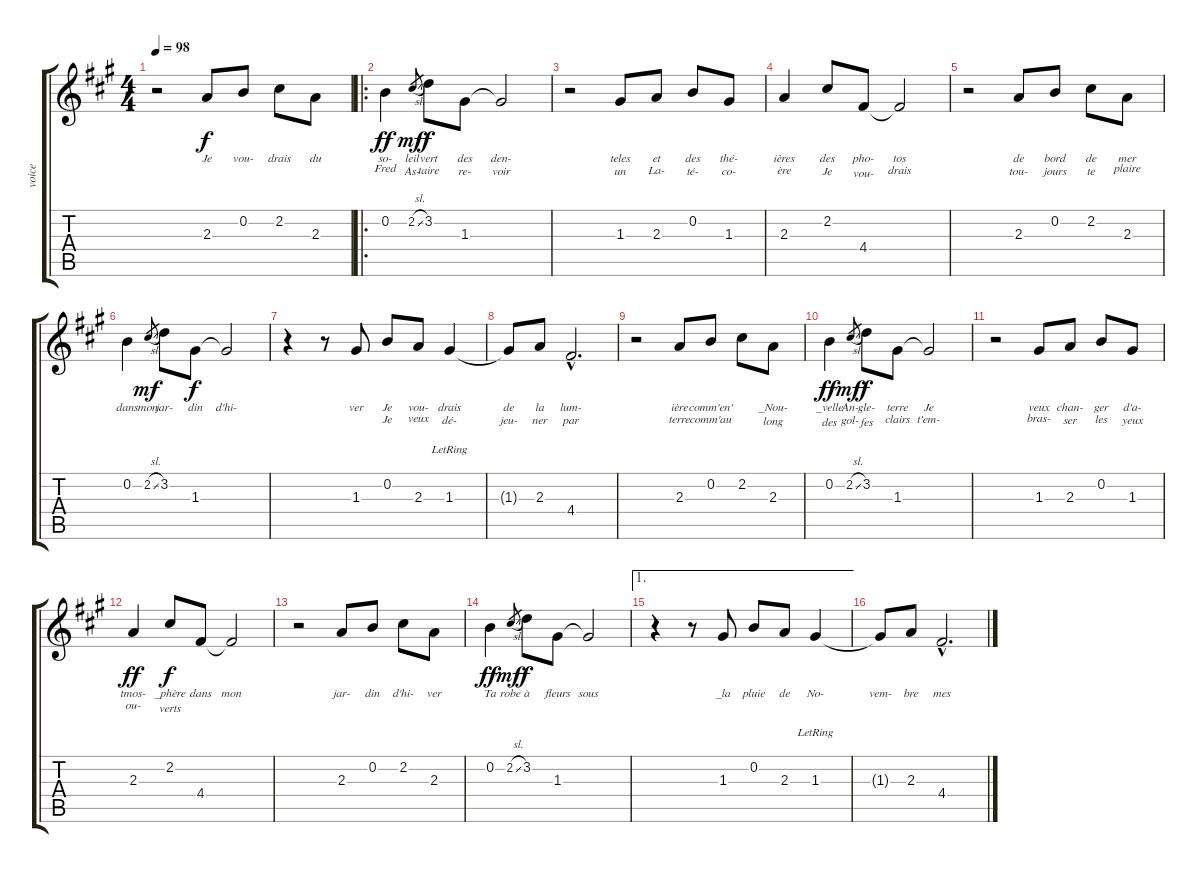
\track ("voice" "voice") {instrument electricguitarjazz}
\staff {score tabs}
\tuning (E4 B3 G3 D3 A2 E2) {hide}
\ts (4 4)
\tempo 98
\clef g2
\ks f#minor
r.2{dy f instrument electricguitarjazz} 2.3.8{lyrics (0 "Je") lyrics (1 "") lyrics (2 "") lyrics (3 "") lyrics (4 "")} 0.2.8{lyrics (0 "vou-") lyrics (1 "") lyrics (2 "") lyrics (3 "") lyrics (4 "")} 2.2.8{lyrics (0 "drais") lyrics (1 "") lyrics (2 "") lyrics (3 "") lyrics (4 "")} 2.3.8{lyrics (0 "du") lyrics (1 "") lyrics (2 "") lyrics (3 "") lyrics (4 "")} |
\ro
0.2.4{lyrics (0 "so-") lyrics (1 "Fred") lyrics (2 "") lyrics (3 "") lyrics (4 "") dy ff} 2.2{sl}.8{lyrics (0 "leil") lyrics (1 "As-") lyrics (2 "") lyrics (3 "") lyrics (4 "") gr dy mf} 3.2.8{lyrics (0 "vert") lyrics (1 "taire") lyrics (2 "") lyrics (3 "") lyrics (4 "") dy f} 1.3.8{lyrics (0 "des") lyrics (1 "re-") lyrics (2 "") lyrics (3 "") lyrics (4 "")} 1.3{t}.2{lyrics (0 "den-") lyrics (1 "voir") lyrics (2 "") lyrics (3 "") lyrics (4 "")} |
r.2 1.3.8{lyrics (0 "teles") lyrics (1 "un") lyrics (2 "") lyrics (3 "") lyrics (4 "")} 2.3.8{lyrics (0 "et") lyrics (1 "La-") lyrics (2 "") lyrics (3 "") lyrics (4 "")} 0.2.8{lyrics (0 "des") lyrics (1 "té-") lyrics (2 "") lyrics (3 "") lyrics (4 "")} 1.3.8{lyrics (0 "thé-") lyrics (1 "co-") lyrics (2 "") lyrics (3 "") lyrics (4 "")} |
2.3.4{lyrics (0 "ières") lyrics (1 "ère") lyrics (2 "") lyrics (3 "") lyrics (4 "")} 2.2.8{lyrics (0 "des") lyrics (1 "Je") lyrics (2 "") lyrics (3 "") lyrics (4 "")} 4.4.8{lyrics (0 "pho-") lyrics (1 "vou-") lyrics (2 "") lyrics (3 "") lyrics (4 "")} 4.4{t}.2{lyrics (0 "tos") lyrics (1 "drais") lyrics (2 "") lyrics (3 "") lyrics (4 "")} |
r.2 2.3.8{lyrics (0 "de") lyrics (1 "tou-") lyrics (2 "") lyrics (3 "") lyrics (4 "")} 0.2.8{lyrics (0 "bord") lyrics (1 "jours") lyrics (2 "") lyrics (3 "") lyrics (4 "")} 2.2.8{lyrics (0 "de") lyrics (1 "te") lyrics (2 "") lyrics (3 "") lyrics (4 "")} 2.3.8{lyrics (0 "mer") lyrics (1 "plaire") lyrics (2 "") lyrics (3 "") lyrics (4 "")} |
0.2.4{lyrics (0 "dans") lyrics (1 "") lyrics (2 "") lyrics (3 "") lyrics (4 "")} 2.2{sl}.8{lyrics (0 "mon") lyrics (1 "") lyrics (2 "") lyrics (3 "") lyrics (4 "") gr dy mf} 3.2.8{lyrics (0 "jar-") lyrics (1 "") lyrics (2 "") lyrics (3 "") lyrics (4 "")} 1.3.8{lyrics (0 "din") lyrics (1 "") lyrics (2 "") lyrics (3 "") lyrics (4 "") dy f} 1.3{t}.2{lyrics (0 "d'hi-") lyrics (1 "") lyrics (2 "") lyrics (3 "") lyrics (4 "")} |
r.4 r.8 1.3.8{lyrics (0 "ver") lyrics (1 "") lyrics (2 "") lyrics (3 "") lyrics (4 "")} 0.2.8{lyrics (0 "Je") lyrics (1 "Je") lyrics (2 "") lyrics (3 "") lyrics (4 "")} 2.3.8{lyrics (0 "vou-") lyrics (1 "veux") lyrics (2 "") lyrics (3 "") lyrics (4 "")} 1.3{lr}.4{lyrics (0 "drais") lyrics (1 "dé-") lyrics (2 "") lyrics (3 "") lyrics (4 "")} |
1.3{t}.8{lyrics (0 "de") lyrics (1 "jeu-") lyrics (2 "") lyrics (3 "") lyrics (4 "")} 2.3.8{lyrics (0 "la") lyrics (1 "ner") lyrics (2 "") lyrics (3 "") lyrics (4 "")} 4.4{hac}.2{d lyrics (0 "lum-") lyrics (1 "par") lyrics (2 "") lyrics (3 "") lyrics (4 "")} |
r.2 2.3.8{lyrics (0 "ière") lyrics (1 "terre") lyrics (2 "") lyrics (3 "") lyrics (4 "")} 0.2.8{lyrics (0 "comm'en'") lyrics (1 "comm'au") lyrics (2 "") lyrics (3 "") lyrics (4 "")} 2.2.8{lyrics (0 "") lyrics (1 "") lyrics (2 "") lyrics (3 "") lyrics (4 "")} 2.3.8{lyrics (0 "_Nou-") lyrics (1 "long") lyrics (2 "") lyrics (3 "") lyrics (4 "")} |
0.2.4{lyrics (0 "_velle") lyrics (1 "des") lyrics (2 "") lyrics (3 "") lyrics (4 "") dy ff} 2.2{sl}.8{lyrics (0 "An-") lyrics (1 "gol-") lyrics (2 "") lyrics (3 "") lyrics (4 "") gr dy mf} 3.2.8{lyrics (0 "gle-") lyrics (1 "fes") lyrics (2 "") lyrics (3 "") lyrics (4 "") dy f} 1.3.8{lyrics (0 "terre") lyrics (1 "clairs") lyrics (2 "") lyrics (3 "") lyrics (4 "")} 1.3{t}.2{lyrics (0 "Je") lyrics (1 "t'em-") lyrics (2 "") lyrics (3 "") lyrics (4 "")} |
r.2 1.3.8{lyrics (0 "veux") lyrics (1 "bras-") lyrics (2 "") lyrics (3 "") lyrics (4 "")} 2.3.8{lyrics (0 "chan-") lyrics (1 "ser") lyrics (2 "") lyrics (3 "") lyrics (4 "")} 0.2.8{lyrics (0 "ger") lyrics (1 "les") lyrics (2 "") lyrics (3 "") lyrics (4 "")} 1.3.8{lyrics (0 "d'a-") lyrics (1 "yeux") lyrics (2 "") lyrics (3 "") lyrics (4 "")} |
2.3.4{lyrics (0 "tmos-") lyrics (1 "ou-") lyrics (2 "") lyrics (3 "") lyrics (4 "") dy ff} 2.2.8{lyrics (0 "_phère") lyrics (1 "verts") lyrics (2 "") lyrics (3 "") lyrics (4 "") dy f} 4.4.8{lyrics (0 "dans") lyrics (1 "") lyrics (2 "") lyrics (3 "") lyrics (4 "")} 4.4{t}.2{lyrics (0 "mon") lyrics (1 "") lyrics (2 "") lyrics (3 "") lyrics (4 "")} |
r.2 2.3.8{lyrics (0 "jar-") lyrics (1 "") lyrics (2 "") lyrics (3 "") lyrics (4 "")} 0.2.8{lyrics (0 "din") lyrics (1 "") lyrics (2 "") lyrics (3 "") lyrics (4 "")} 2.2.8{lyrics (0 "d'hi-") lyrics (1 "") lyrics (2 "") lyrics (3 "") lyrics (4 "")} 2.3.8{lyrics (0 "ver") lyrics (1 "") lyrics (2 "") lyrics (3 "") lyrics (4 "")} |
0.2.4{lyrics (0 "Ta") lyrics (1 "") lyrics (2 "") lyrics (3 "") lyrics (4 "") dy ff} 2.2{sl}.8{lyrics (0 "robe") lyrics (1 "") lyrics (2 "") lyrics (3 "") lyrics (4 "") gr dy mf} 3.2.8{lyrics (0 "à") lyrics (1 "") lyrics (2 "") lyrics (3 "") lyrics (4 "") dy f} 1.3.8{lyrics (0 "fleurs") lyrics (1 "") lyrics (2 "") lyrics (3 "") lyrics (4 "")} 1.3{t}.2{lyrics (0 "sous") lyrics (1 "") lyrics (2 "") lyrics (3 "") lyrics (4 "")} |
\ae 1
r.4 r.8 1.3.8{lyrics (0 "_la") lyrics (1 "") lyrics (2 "") lyrics (3 "") lyrics (4 "")} 0.2.8{lyrics (0 "pluie") lyrics (1 "") lyrics (2 "") lyrics (3 "") lyrics (4 "")} 2.3.8{lyrics (0 "de") lyrics (1 "") lyrics (2 "") lyrics (3 "") lyrics (4 "")} 1.3{lr}.4{lyrics (0 "No-") lyrics (1 "") lyrics (2 "") lyrics (3 "") lyrics (4 "")} |
1.3{t}.8{lyrics (0 "vem-") lyrics (1 "") lyrics (2 "") lyrics (3 "") lyrics (4 "")} 2.3.8{lyrics (0 "bre") lyrics (1 "") lyrics (2 "") lyrics (3 "") lyrics (4 "")} 4.4{hac}.2{d lyrics (0 "mes") lyrics (1 "") lyrics (2 "") lyrics (3 "") lyrics (4 "")}
